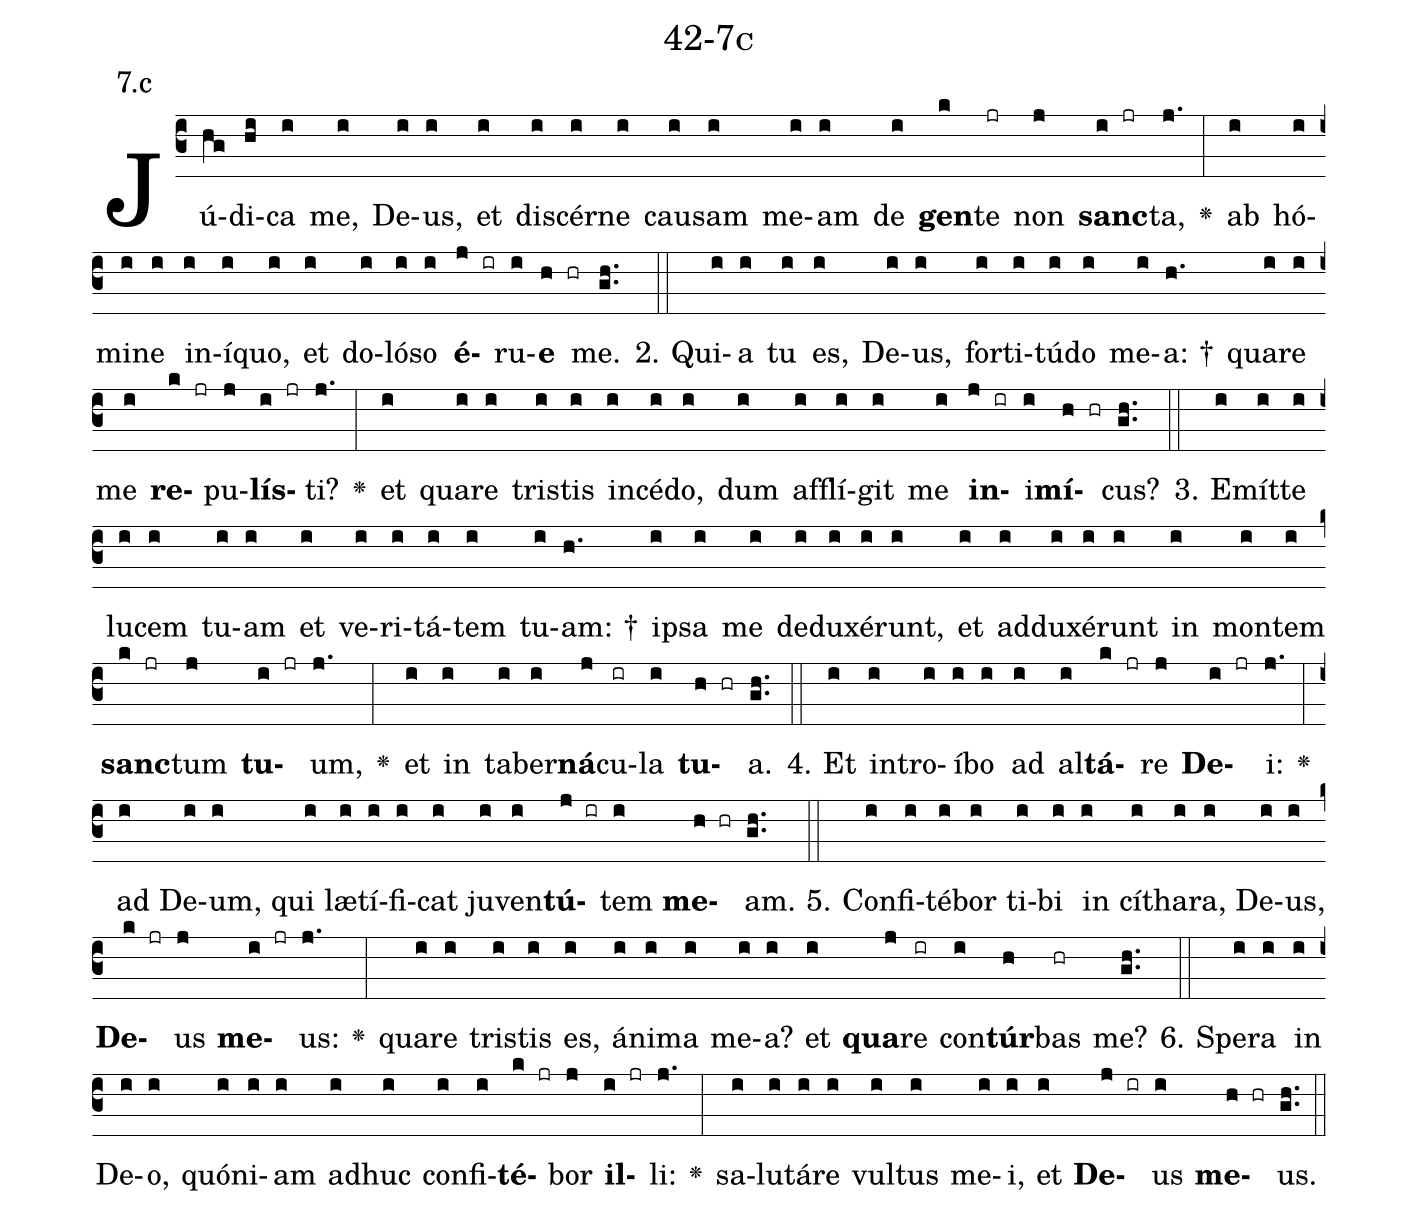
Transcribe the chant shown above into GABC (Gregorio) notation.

name: 42-7c;
annotation: 7.c;
%%
(c3)Jú(hg)di(hi)ca(i) me,(i) De(i)us,(i) et(i) di(i)scér(i)ne(i) cau(i)sam(i) me(i)am(i) de(i) <b>gen</b>(k)te(jr) non(j) <b>sanc</b>(i jr)ta,(j.) <v>\greheightstar</v>(:) ab(i) hó(i)mi(i)ne(i) in(i)í(i)quo,(i) et(i) do(i)ló(i)so(i) <b>é</b>(j ir)ru(i)<b>e</b>(h hr) me.(gh..) (::)
2. Qui(i)a(i) tu(i) es,(i) De(i)us,(i) for(i)ti(i)tú(i)do(i) me(i)a: †(h.) qua(i)re(i) me(i) <b>re</b>(k jr)pu(j)<b>lís</b>(i jr)ti?(j.) <v>\greheightstar</v>(:) et(i) qua(i)re(i) tris(i)tis(i) in(i)cé(i)do,(i) dum(i) af(i)flí(i)git(i) me(i) <b>in</b>(j ir)i(i)<b>mí</b>(h hr)cus?(gh..) (::)
3. E(i)mít(i)te(i) lu(i)cem(i) tu(i)am(i) et(i) ve(i)ri(i)tá(i)tem(i) tu(i)am: †(h.) ip(i)sa(i) me(i) de(i)du(i)xé(i)runt,(i) et(i) ad(i)du(i)xé(i)runt(i) in(i) mon(i)tem(i) <b>sanc</b>(k jr)tum(j) <b>tu</b>(i jr)um,(j.) <v>\greheightstar</v>(:) et(i) in(i) ta(i)ber(i)<b>ná</b>(j)cu(ir)la(i) <b>tu</b>(h hr)a.(gh..) (::)
4. Et(i) in(i)tro(i)í(i)bo(i) ad(i) al(i)<b>tá</b>(k jr)re(j) <b>De</b>(i jr)i:(j.) <v>\greheightstar</v>(:) ad(i) De(i)um,(i) qui(i) læ(i)tí(i)fi(i)cat(i) ju(i)ven(i)<b>tú</b>(j ir)tem(i) <b>me</b>(h hr)am.(gh..) (::)
5. Con(i)fi(i)té(i)bor(i) ti(i)bi(i) in(i) cí(i)tha(i)ra,(i) De(i)us,(i) <b>De</b>(k jr)us(j) <b>me</b>(i jr)us:(j.) <v>\greheightstar</v>(:) qua(i)re(i) tris(i)tis(i) es,(i) á(i)ni(i)ma(i) me(i)a?(i) et(i) <b>qua</b>(j)re(ir) con(i)<b>túr</b>(h)bas(hr) me?(gh..) (::)
6. Spe(i)ra(i) in(i) De(i)o,(i) quón(i)i(i)am(i) ad(i)huc(i) con(i)fi(i)<b>té</b>(k jr)bor(j) <b>il</b>(i jr)li:(j.) <v>\greheightstar</v>(:) sa(i)lu(i)tá(i)re(i) vul(i)tus(i) me(i)i,(i) et(i) <b>De</b>(j ir)us(i) <b>me</b>(h hr)us.(gh..) (::)
